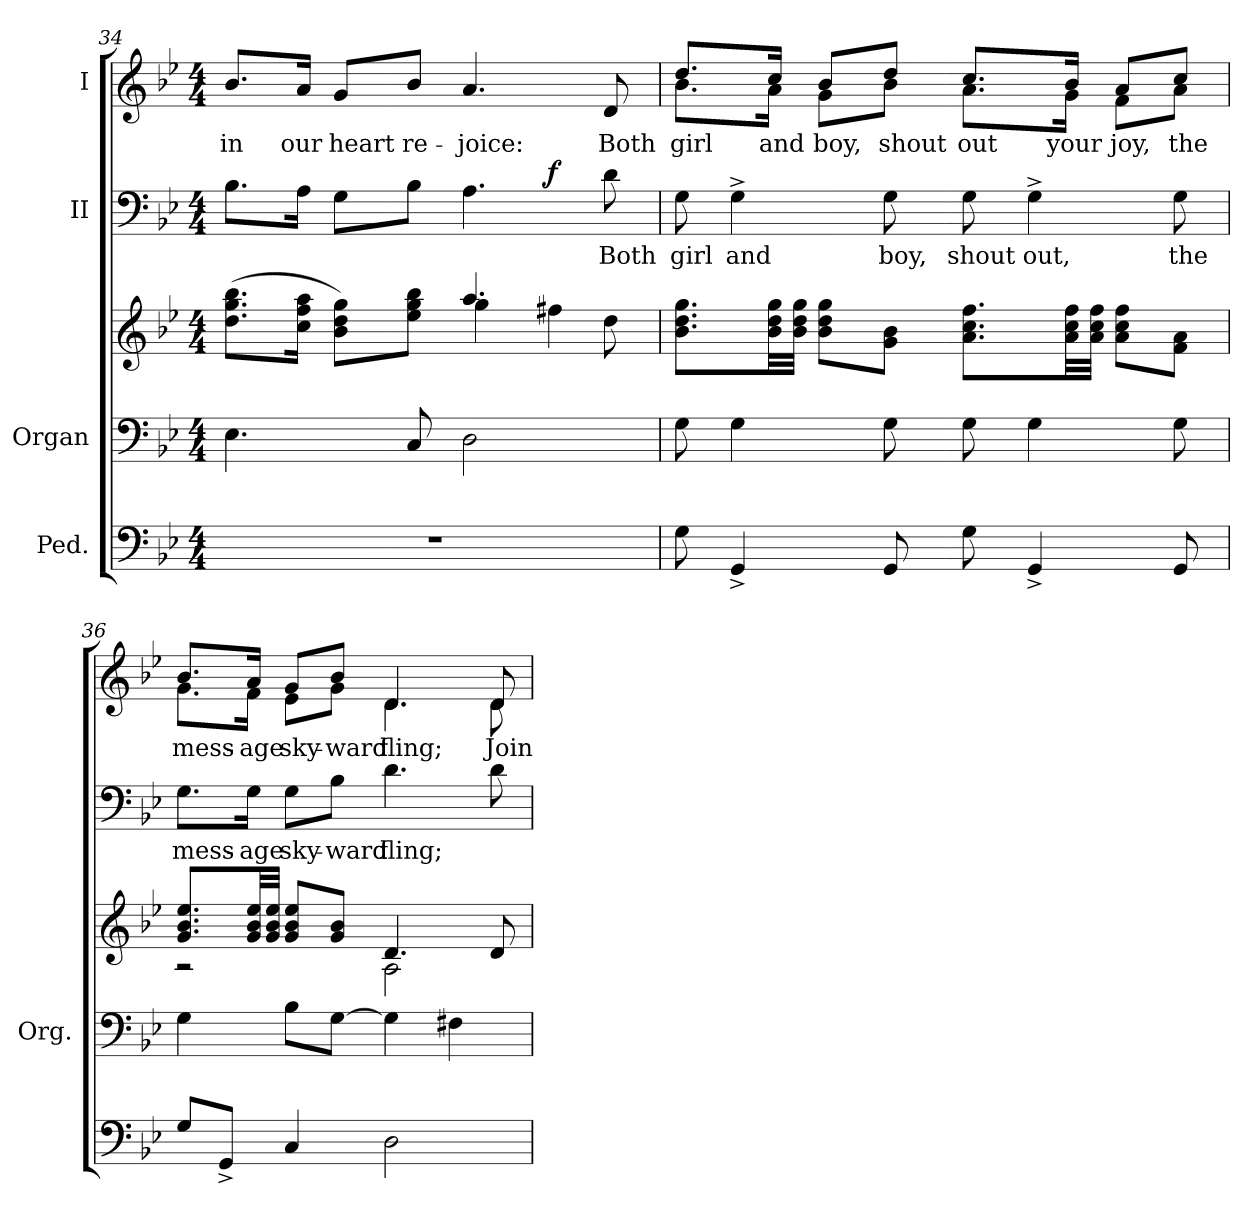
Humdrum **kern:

**kern	**kern	**kern	**kern	**text	**dynam	**kern	**text
*part4	*part3	*part3	*part2	*part2	*part2	*part1	*part1
*staff5	*staff4	*staff3	*staff2	*staff2	*staff2	*staff1	*staff1
*I"Ped.	*I"Organ	*	*I"II	*	*	*I"I	*
*	*I'Org.	*	*	*	*	*	*
*clefF4	*clefF4	*clefG2	*clefF4	*	*	*clefG2	*
*k[b-e-]	*k[b-e-]	*k[b-e-]	*k[b-e-]	*	*	*k[b-e-]	*
*B-:	*B-:	*B-:	*B-:	*	*	*B-:	*
*M4/4	*M4/4	*M4/4	*M4/4	*	*	*M4/4	*
=34	=34	=34	=34	=34	=34	=34	=34
*	*	*^	*	*	*	*	*
!	!	!	!	!	!	!	!	!LO:LY:b:color=#000000
*	*	*	*	*^	*	*	*	*
1r	4.E-i\	(8.ddi\ 8.ggi 8.bb-iL	2ryy	8.B-i\L	2.ryy	.	.	8.b-i/L	in
!	!	!	!	!	!	!	!	!	!LO:LY:b:color=#000000
.	.	16cci\ 16ffi 16aaiJk	.	16Ai\Jk	.	.	.	16ai/Jk	our
!	!	!	!	!	!	!	!	!	!LO:LY:b:color=#000000
.	.	8b-i\ 8ddi 8ggiL)	.	8Gi\L	.	.	.	8gi/L	heart
!	!	!	!	!	!	!	!	!	!LO:LY:b:color=#000000
.	8Ci/	8ee-i\ 8ggi 8bb-iJ	.	8B-i\J	.	.	.	8b-i/J	re-
!	!	!	!	!	!	!	!	!	!LO:LY:b:color=#000000
.	2Di\	4.aai/	4ggi\	4.Ai\	.	.	.	4.ai/	-joice:
.	.	.	4ff#Xi\	.	4ryy	.	f	.	.
!	!	!	!	!	!	!LO:LY:b:color=#000000	!	!	!
!	!	!	!	!	!	!	!	!	!LO:LY:b:color=#000000
.	.	8ddi\	.	8di\	.	Both	.	8di/	Both
*	*	*v	*v	*	*	*	*	*	*
*	*	*	*v	*v	*	*	*	*
!!LO:PB:g=z
=35	=35	=35	=35	=35	=35	=35	=35
*	*	*	*^	*	*	*	*
!	!	!	!	!	!LO:LY:b:color=#000000	!	!	!
*	*	*	*v	*v	*	*	*	*
*	*	*	*^	*	*	*	*
!	!	!	!	!	!	!	!	!LO:LY:b:color=#000000
*	*	*	*v	*v	*	*	*^	*
8Gi\	8Gi\	8.b-i\ 8.ddi 8.ggiL	8Gi\	girl	.	8.ddi/L	8.b-i\L	girl
!	!	!	!	!LO:LY:b:color=#000000	!	!	!	!
4GG^i/	4Gi\	.	4G^i\	and	.	.	.	.
!	!	!	!	!	!	!	!	!LO:LY:b:color=#000000
.	.	32b-i\ 32ddi 32ggiLL	.	.	.	16cci/Jk	16ai\Jk	and
.	.	32b-i\ 32ddi 32ggiJJJ	.	.	.	.	.	.
!	!	!	!	!	!	!	!	!LO:LY:b:color=#000000
.	.	8b-i\ 8ddi 8ggiL	.	.	.	8b-i/L	8gi\L	boy,
!	!	!	!	!LO:LY:b:color=#000000	!	!	!	!
!	!	!	!	!	!	!	!	!LO:LY:b:color=#000000
8GGi/	8Gi\	8gi\ 8b-iJ	8Gi\	boy,	.	8ddi/J	8b-i\J	shout
!	!	!	!	!LO:LY:b:color=#000000	!	!	!	!
!	!	!	!	!	!	!	!	!LO:LY:b:color=#000000
8Gi\	8Gi\	8.ai\ 8.cci 8.ffiL	8Gi\	shout	.	8.cci/L	8.ai\L	out
!	!	!	!	!LO:LY:b:color=#000000	!	!	!	!
4GG^i/	4Gi\	.	4G^i\	out,	.	.	.	.
!	!	!	!	!	!	!	!	!LO:LY:b:color=#000000
.	.	32ai\ 32cci 32ffiLL	.	.	.	16b-i/Jk	16gi\Jk	your
.	.	32ai\ 32cci 32ffiJJJ	.	.	.	.	.	.
!	!	!	!	!	!	!	!	!LO:LY:b:color=#000000
.	.	8ai\ 8cci 8ffiL	.	.	.	8ai/L	8fi\L	joy,
!	!	!	!	!LO:LY:b:color=#000000	!	!	!	!
!	!	!	!	!	!	!	!	!LO:LY:b:color=#000000
8GGi/	8Gi\	8fi\ 8aiJ	8Gi\	the	.	8cci/J	8ai\J	the
=36	=36	=36	=36	=36	=36	=36	=36	=36
*	*	*^	*	*	*	*	*	*
!	!	!	!	!	!LO:LY:b:color=#000000	!	!	!	!
!	!	!	!	!	!	!	!	!	!LO:LY:b:color=#000000
8Gi/L	4Gi\	8.gi/ 8.b-i 8.ee-iL	2r	8.Gi\L	mess-	.	8.b-i/L	8.gi\L	mess-
8GG^i/J	.	.	.	.	.	.	.	.	.
!	!	!	!	!	!LO:LY:b:color=#000000	!	!	!	!
!	!	!	!	!	!	!	!	!	!LO:LY:b:color=#000000
.	.	32gi/ 32b-i 32ee-iLL	.	16Gi\Jk	-age	.	16ai/Jk	16fi\Jk	-age
.	.	32gi/ 32b-i 32ee-iJJJ	.	.	.	.	.	.	.
!	!	!	!	!	!LO:LY:b:color=#000000	!	!	!	!
!	!	!	!	!	!	!	!	!	!LO:LY:b:color=#000000
4Ci/	8B-i\L	8gi/ 8b-i 8ee-iL	.	8Gi\L	sky-	.	8gi/L	8e-i\L	sky-
!	!	!	!	!	!LO:LY:b:color=#000000	!	!	!	!
!	!	!	!	!	!	!	!	!	!LO:LY:b:color=#000000
.	[8Gi\J	8gi/ 8b-iJ	.	8B-i\J	-ward	.	8b-i/J	8gi\J	-ward
!	!	!	!	!	!LO:LY:b:color=#000000	!	!	!	!
!	!	!	!	!	!	!	!	!	!LO:LY:b:color=#000000
2Di\	4Gi\]	4.di/	2Ai\	4.di\	fling;	.	4.di/	4.di\	fling;
.	4F#Xi\	.	.	.	.	.	.	.	.
!	!	!	!	!	!	!	!	!	!LO:LY:b:color=#000000
.	.	8di/	.	8di\	.	.	8di/	8di\	Join
*	*	*v	*v	*	*	*	*v	*v	*
=	=	=	=	=	=	=	=
*-	*-	*-	*-	*-	*-	*-	*-
